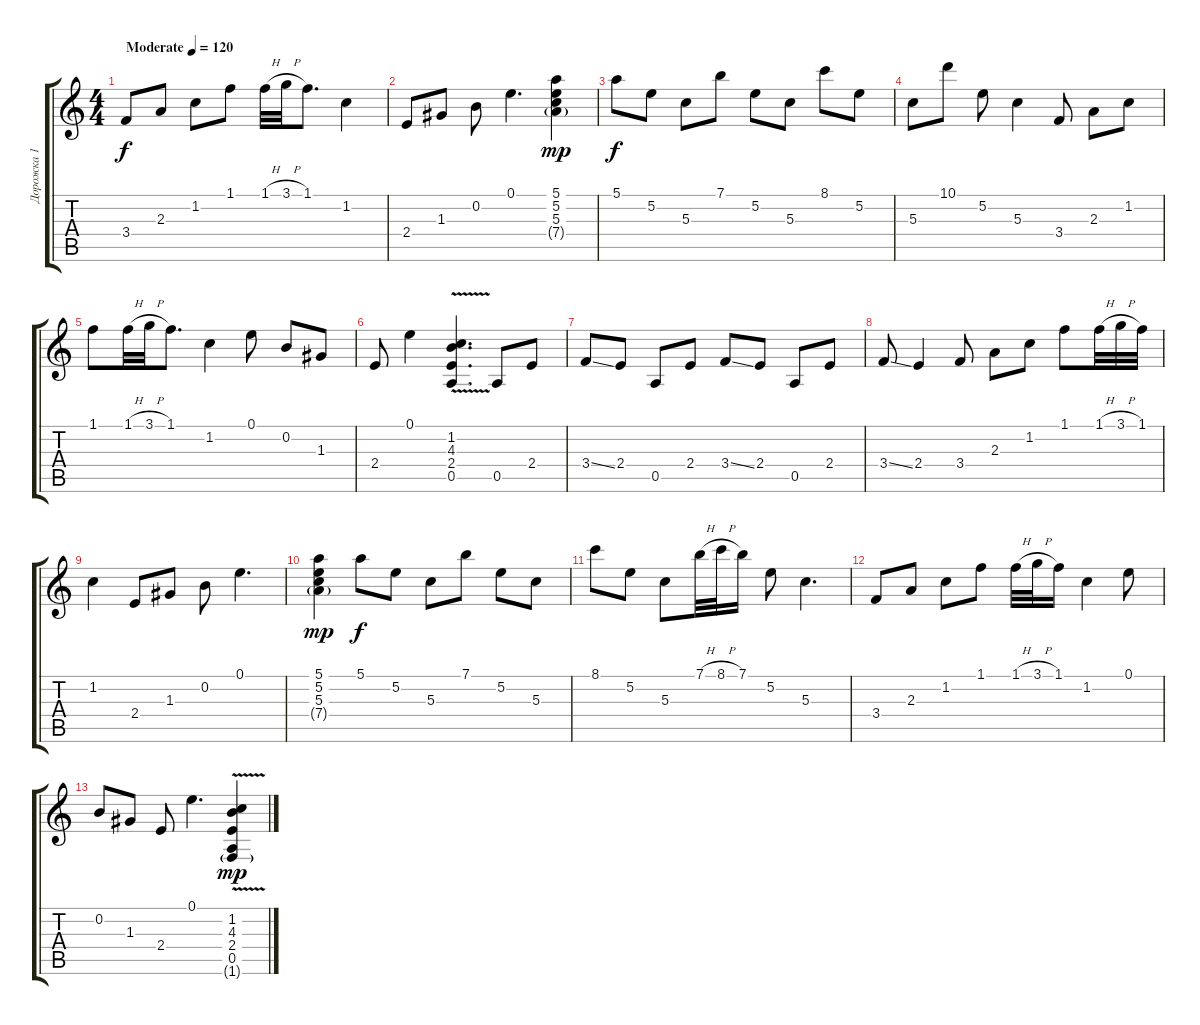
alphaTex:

\track ("Дорожка 1" "Дорожка 1") {instrument acousticguitarsteel}
\staff {score tabs}
\tuning (E4 B3 G3 D3 A2 E2) {hide}
\ts (4 4)
\tempo (120 "Moderate")
\clef g2
\ks c
3.4.8{dy f instrument acousticguitarsteel} 2.3.8 1.2.8 1.1.8 1.1{h}.32 3.1{h}.32 1.1.8{d} 1.2.4 |
2.4.8 1.3.8 0.2.8 0.1.4{d} (5.1 5.2 5.3 7.4{g}).4{dy mp} |
5.1.8{dy f} 5.2.8 5.3.8 7.1.8 5.2.8 5.3.8 8.1.8 5.2.8 |
5.3.8 10.1.8 5.2.8 5.3.4 3.4.8 2.3.8 1.2.8 |
1.1.8 1.1{h}.32 3.1{h}.32 1.1.8{d} 1.2.4 0.1.8 0.2.8 1.3.8 |
2.4.8 0.1.4 (1.2{v} 4.3 2.4 0.5).4{d} 0.5.8 2.4.8 |
3.4{ss}.8 2.4.8 0.5.8 2.4.8 3.4{ss}.8 2.4.8 0.5.8 2.4.8 |
3.4{ss}.8 2.4.4 3.4.8 2.3.8 1.2.8 1.1.8 1.1{h}.32 3.1{h}.32 1.1.32 |
1.2.4 2.4.8 1.3.8 0.2.8 0.1.4{d} |
(5.1 5.2 5.3 7.4{g}).4{dy mp} 5.1.8{dy f} 5.2.8 5.3.8 7.1.8 5.2.8 5.3.8 |
8.1.8 5.2.8 5.3.8 7.1{h}.32 8.1{h}.32 7.1.16 5.2.8 5.3.4{d} |
3.4.8 2.3.8 1.2.8 1.1.8 1.1{h}.32 3.1{h}.32 1.1.16 1.2.4 0.1.8 |
0.2.8 1.3.8 2.4.8 0.1.4{d} (1.2{v} 4.3 2.4 0.5 1.6{g}).4{dy mp}
